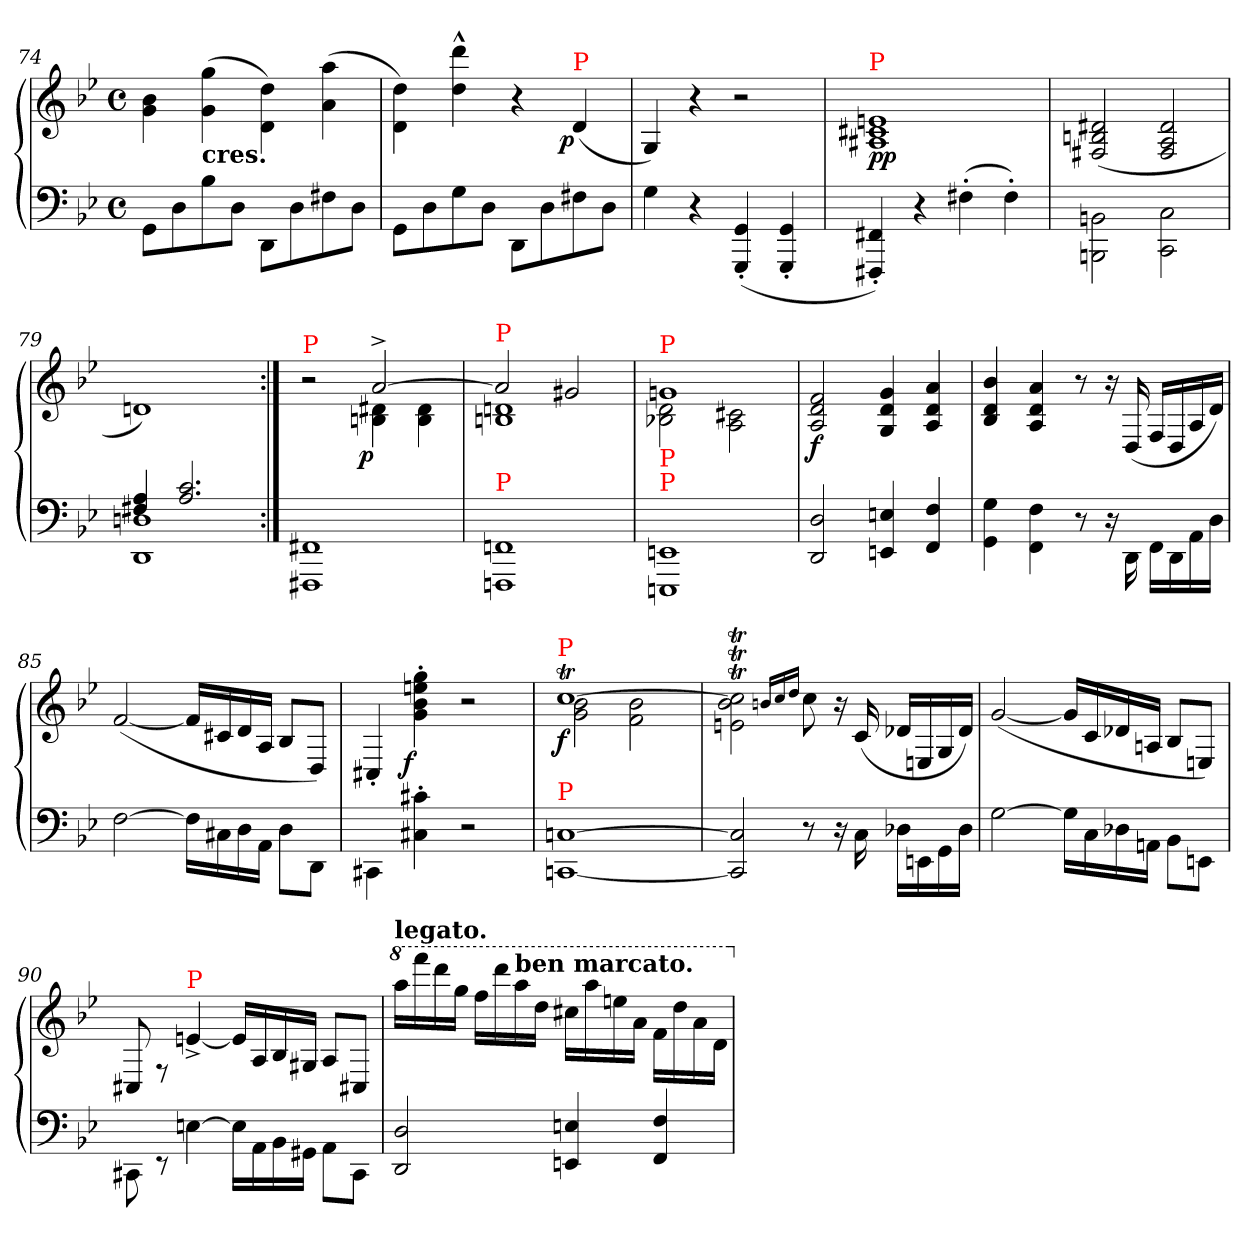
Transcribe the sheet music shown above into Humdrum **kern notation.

**kern	**kern	**dynam
*part1	*part1	*part1
*staff2	*staff1	*staff1/2
*clefF4	*clefG2	*
*k[b-e-]	*k[b-e-]	*
*g:	*g:	*
*M4/4	*M4/4	*
*met(c)	*met(c)	*
=74	=74	=74
8GGL	4b-\ 4g\	.
8D	.	.
!	!LO:TX:b:B:t=cres.	!
8B-	(>4gg 4g	.
8DJ	.	.
8DD\L	4dd\ 4d\)	.
8D	.	.
8F#X	(>4aa 4a	.
8DJ	.	.
=75	=75	=75
8GG\L	4dd\ 4d\)	.
8D	.	.
8G	4ddd^^ 4dd^^	.
8DJ	.	.
8DD\L	4r	.
8D	.	.
!	!LO:TX:a:color=red:t=P	!
!	!	!LO:DY:b:rj
8F#X	(4d	p
8DJ	.	.
=76	=76	=76
4G\	4G/)	.
4r	4r	.
(<4GG' 4GGG'	2r	.
4GG' 4GGG'	.	.
=77	=77	=77
!	!LO:TX:a:color=red:t=P	!
!	!	!LO:DY:b
4FF#X' 4FFF#X')	1en 1c#X 1A#X	pp
4r	.	.
(>4F#X'	.	.
4F#')	.	.
=78	=78	=78
2BBn\ 2BBBn\	(>2d#X 2B 2F#X	.
2C\ 2CC\	2d#/ 2A/ 2F#/	.
=79	=79	=79
*^	*	*
4A 4F#X	1Dn 1DD	1dn)	.
2.c 2.A	.	.	.
*v	*v	*	*
=80:|!	=80:|!	=80:|!
*	*^	*
!	!LO:TX:a:color=red:t=P	!	!
1FF#X 1FFF#X	2r	2ryy	.
!	!	!	!LO:DY:b:rj
.	[2a^	4d#X 4Bn	p
.	.	4d# 4B	.
=81	=81	=81	=81
!	!LO:TX:a:color=red:t=P	!	!
!LO:TX:a:color=red:t=P	!	!	!
1FFn 1FFFn	2a]	1dn 1Bn	.
.	2g#X	.	.
=82	=82	=82	=82
!	!LO:TX:a:color=red:t=P	!	!
!LO:TX:a:color=red:t=P	!	!	!
!LO:TX:a:color=red:t=P	!	!	!
1EEn 1EEEn	1gn	2d 2B-X	.
.	.	2c#X 2A	.
=83	=83	=83	=83
!	!LO:TX:a:B:t=risoluto.	!	!
!	!	!	!LO:DY:b
*	*v	*v	*
2D 2DD	2f 2d 2A	f
4En 4EEn	4g 4d 4G	.
4F 4FF	4a 4d 4A	.
=84	=84	=84
4G\ 4GG\	4b- 4d 4B-	.
4F\ 4FF\	4a 4d 4A	.
8r	8r	.
16r	16r	.
16DD\	(>16D/	.
16FF\LL	16F/LL	.
16DD\	16D/	.
16AA\	16A/	.
16DJJ	16dJJ)	.
=85	=85	=85
[2F	(>[2f	.
16F\LL]	16fLL]	.
16C#X	16c#X	.
16D	16d	.
16AA\JJ	16A/JJ	.
8D\L	8B-/L	.
8DD\J	8D/J)	.
=86	=86	=86
4CC#X\	4C#X'>	.
!	!	!LO:DY:b:rj
4c#X' 4C#X'	4gg' 4een' 4b-' 4g'	f
2r	2r	.
=87	=87	=87
*	*^	*
!	!LO:TX:a:color=red:t=P	!	!
!LO:TX:a:color=red:t=P	!	!	!
!	!	!	!LO:DY:b
[1Cn [1CCn	[1ccT	2b- 2g	f
.	.	2b- 2f	.
*	*v	*v	*
=88	=88	=88
2C] 2CC]	2cc]T\ 2b-T\ 2enT\	.
.	16qqbn/LL	.
.	16qqcc/	.
.	16qqdd/JJ	.
8r	8cc	.
16r	16r	.
16C\	(>16c	.
16D-X\LL	16d-XLL	.
16EEn\	16En/	.
16GG\	16G/	.
16D-JJ	16d-JJ)	.
=89	=89	=89
[2G	(>[2g	.
16G\LL]	16gLL]	.
16C	16c	.
16D-X	16d-X	.
16AAn\JJ	16An/JJ	.
8BB-\L	8B-/L	.
8EEn\J	8En/J)	.
=90	=90	=90
8CC#X\	8C#X	.
8rEE	8rF	.
!	!LO:TX:a:color=red:t=P	!
[4En	[4en^<	.
16E\LL]	16eLL]	.
16AA\	16A/	.
16BB-\	16B-/	.
16GG#XJJ	16G#XJJ	.
8AA\L	8A/L	.
8CC#J	8C#XJ	.
=91	=91	=91
*	*8va	*
!	!LO:TX:a:B:t=legato.	!
2D 2DD	16aaaLL	.
.	16ffff	.
.	16dddd	.
.	16gggJJ	.
.	16fffLL	.
.	16dddd	.
!	!LO:TX:a:B:t=ben marcato.	!
.	16aaa	.
.	16dddJJ	.
4En 4EEn	16ccc#XLL	.
.	16aaa	.
.	16eeen	.
.	16aaJJ	.
4F 4FF	16ff\LL	.
.	16ddd	.
.	16aa	.
.	16ddJJ	.
*	*X8va	*
=	=	=
*-	*-	*-
